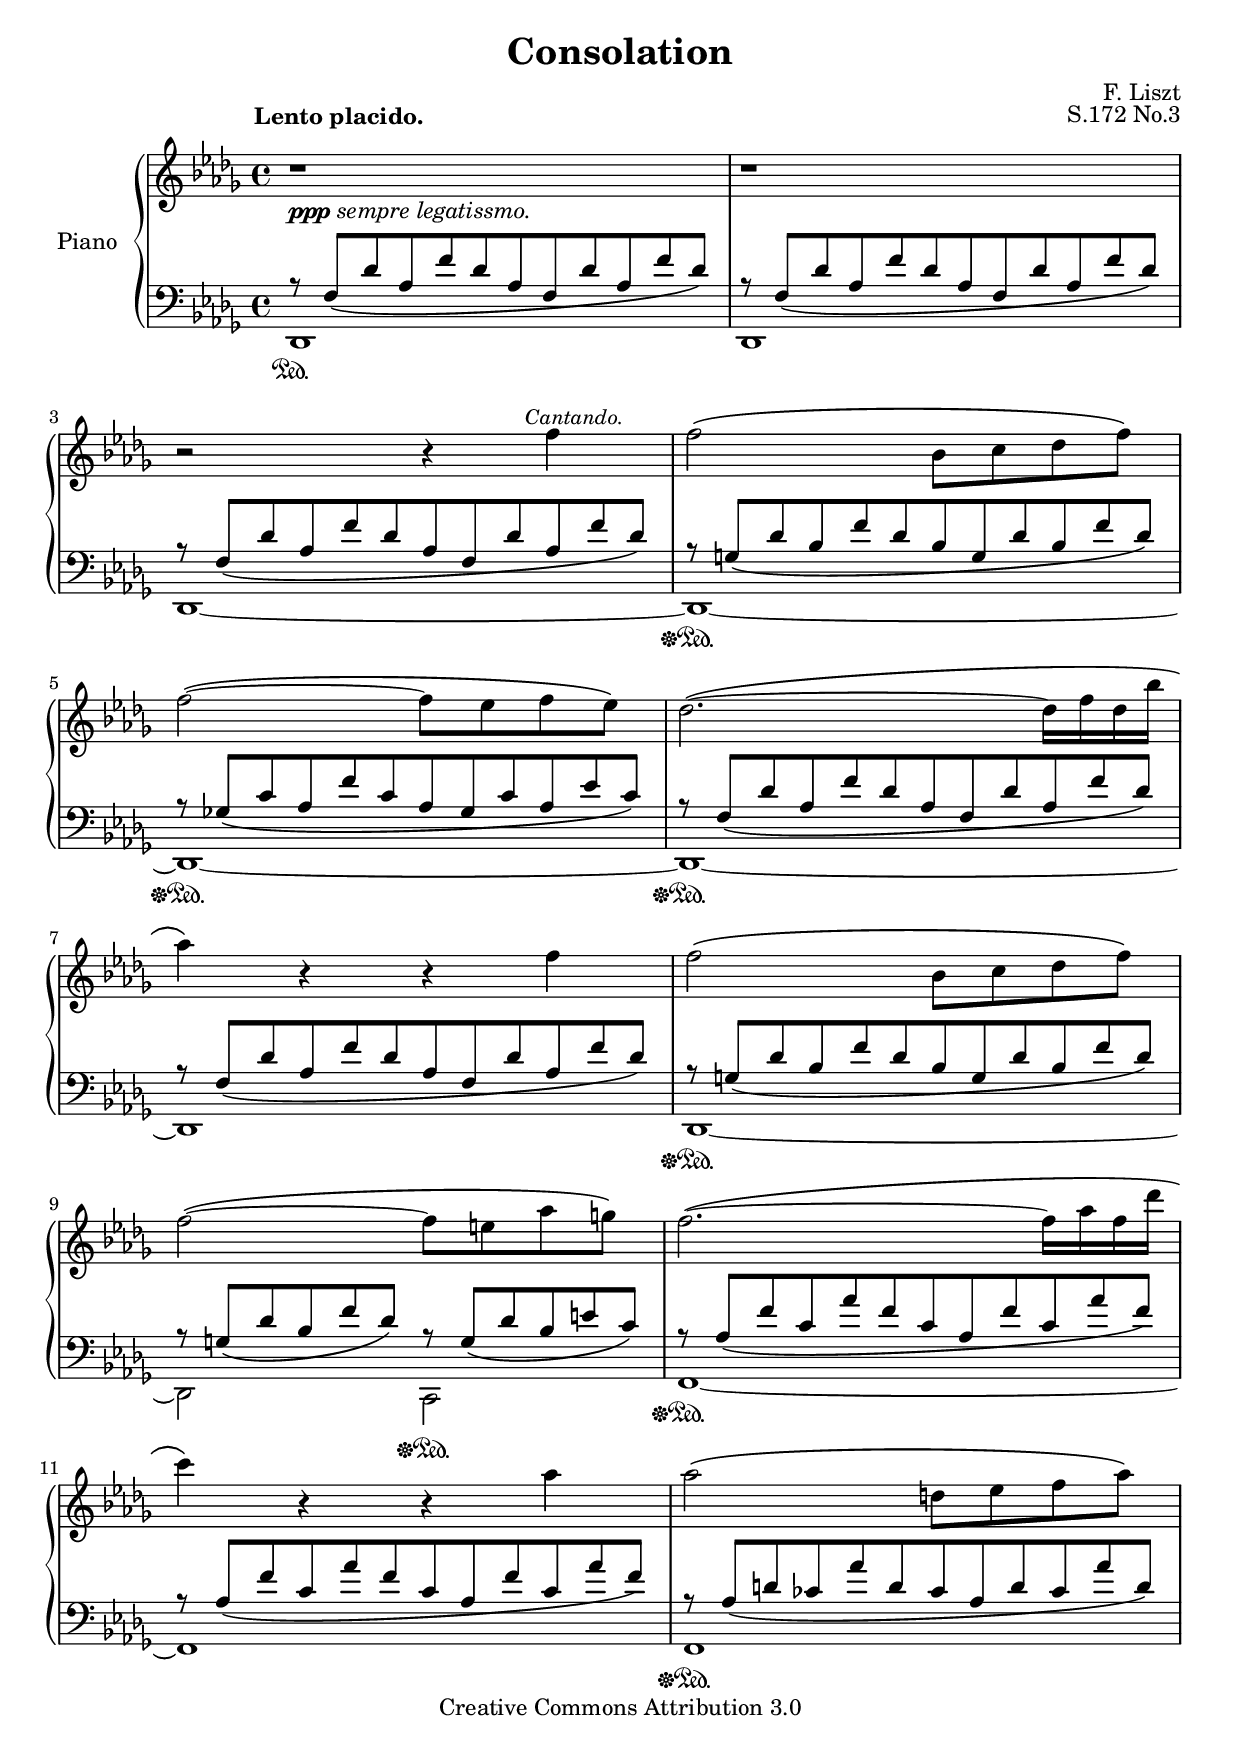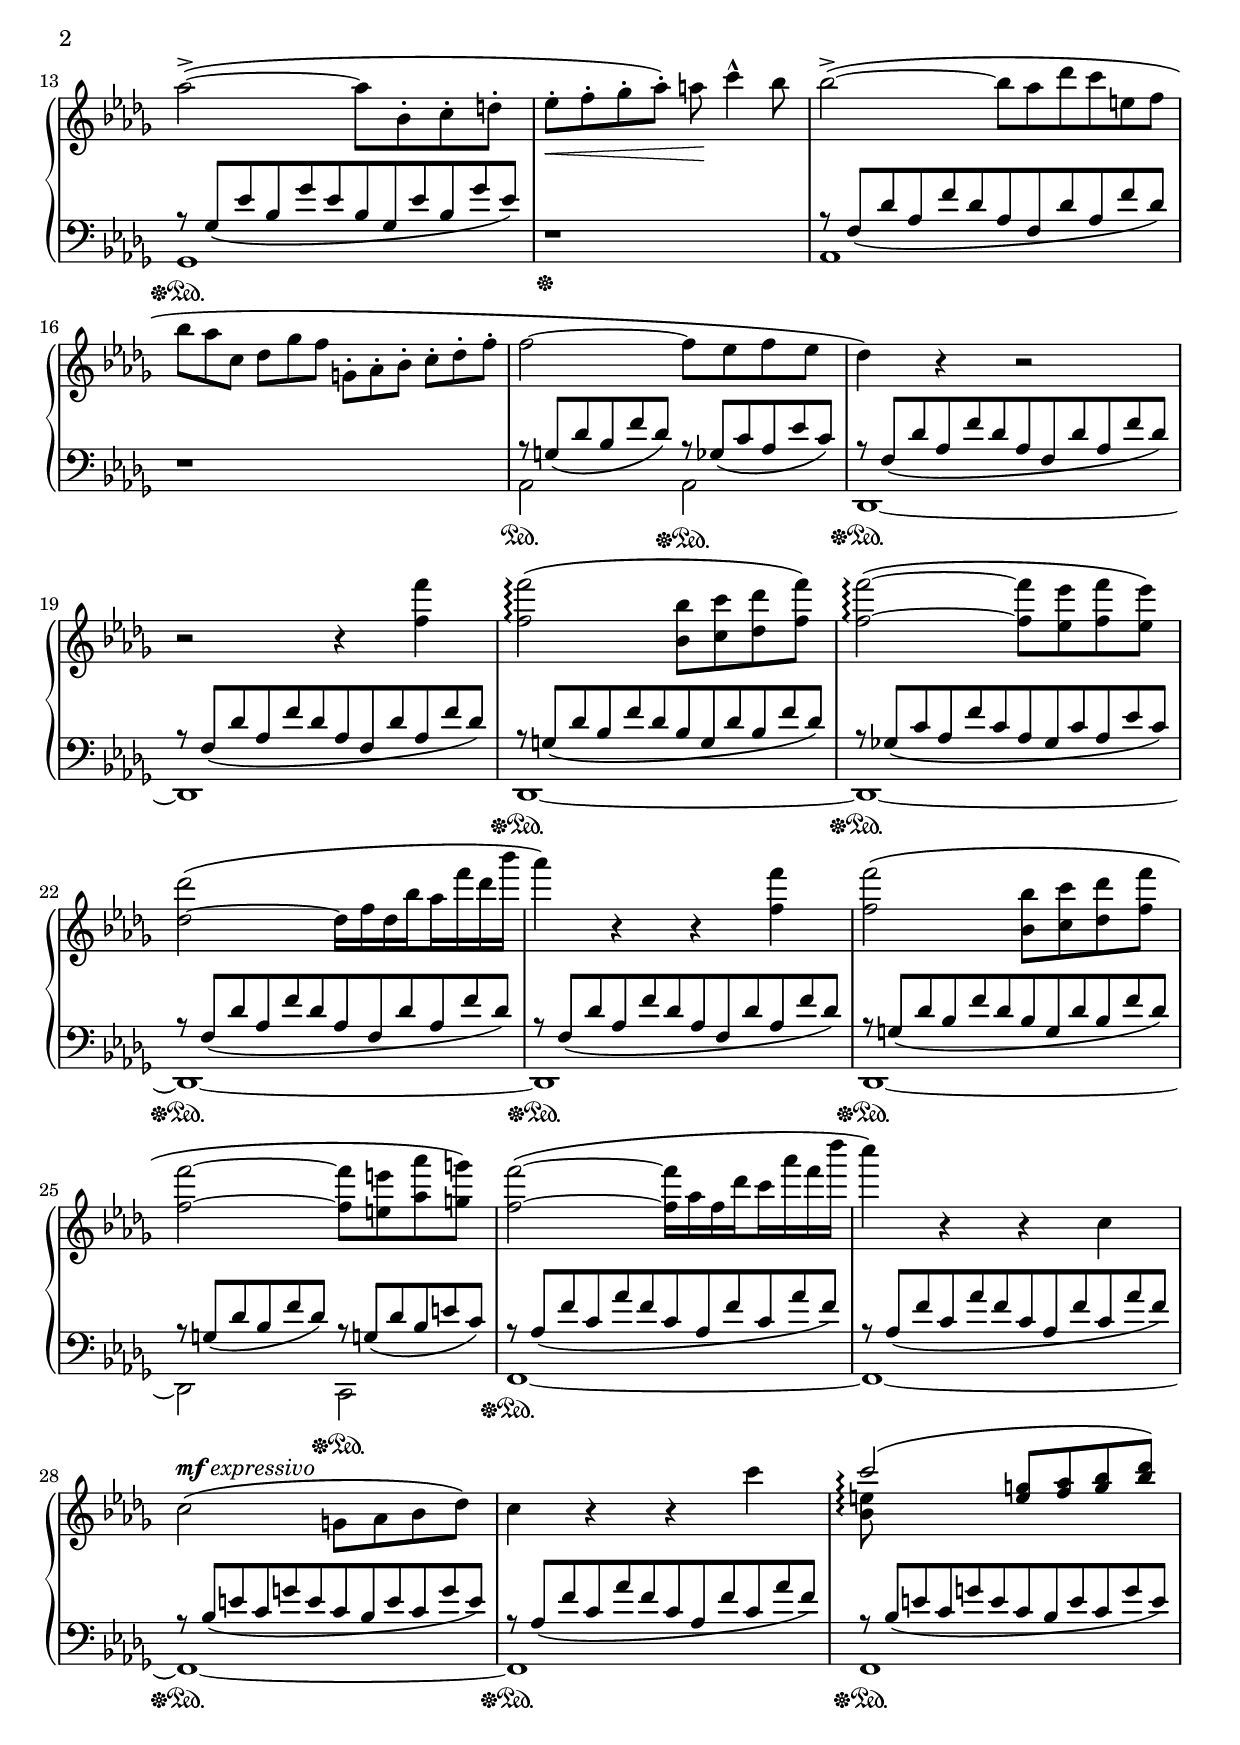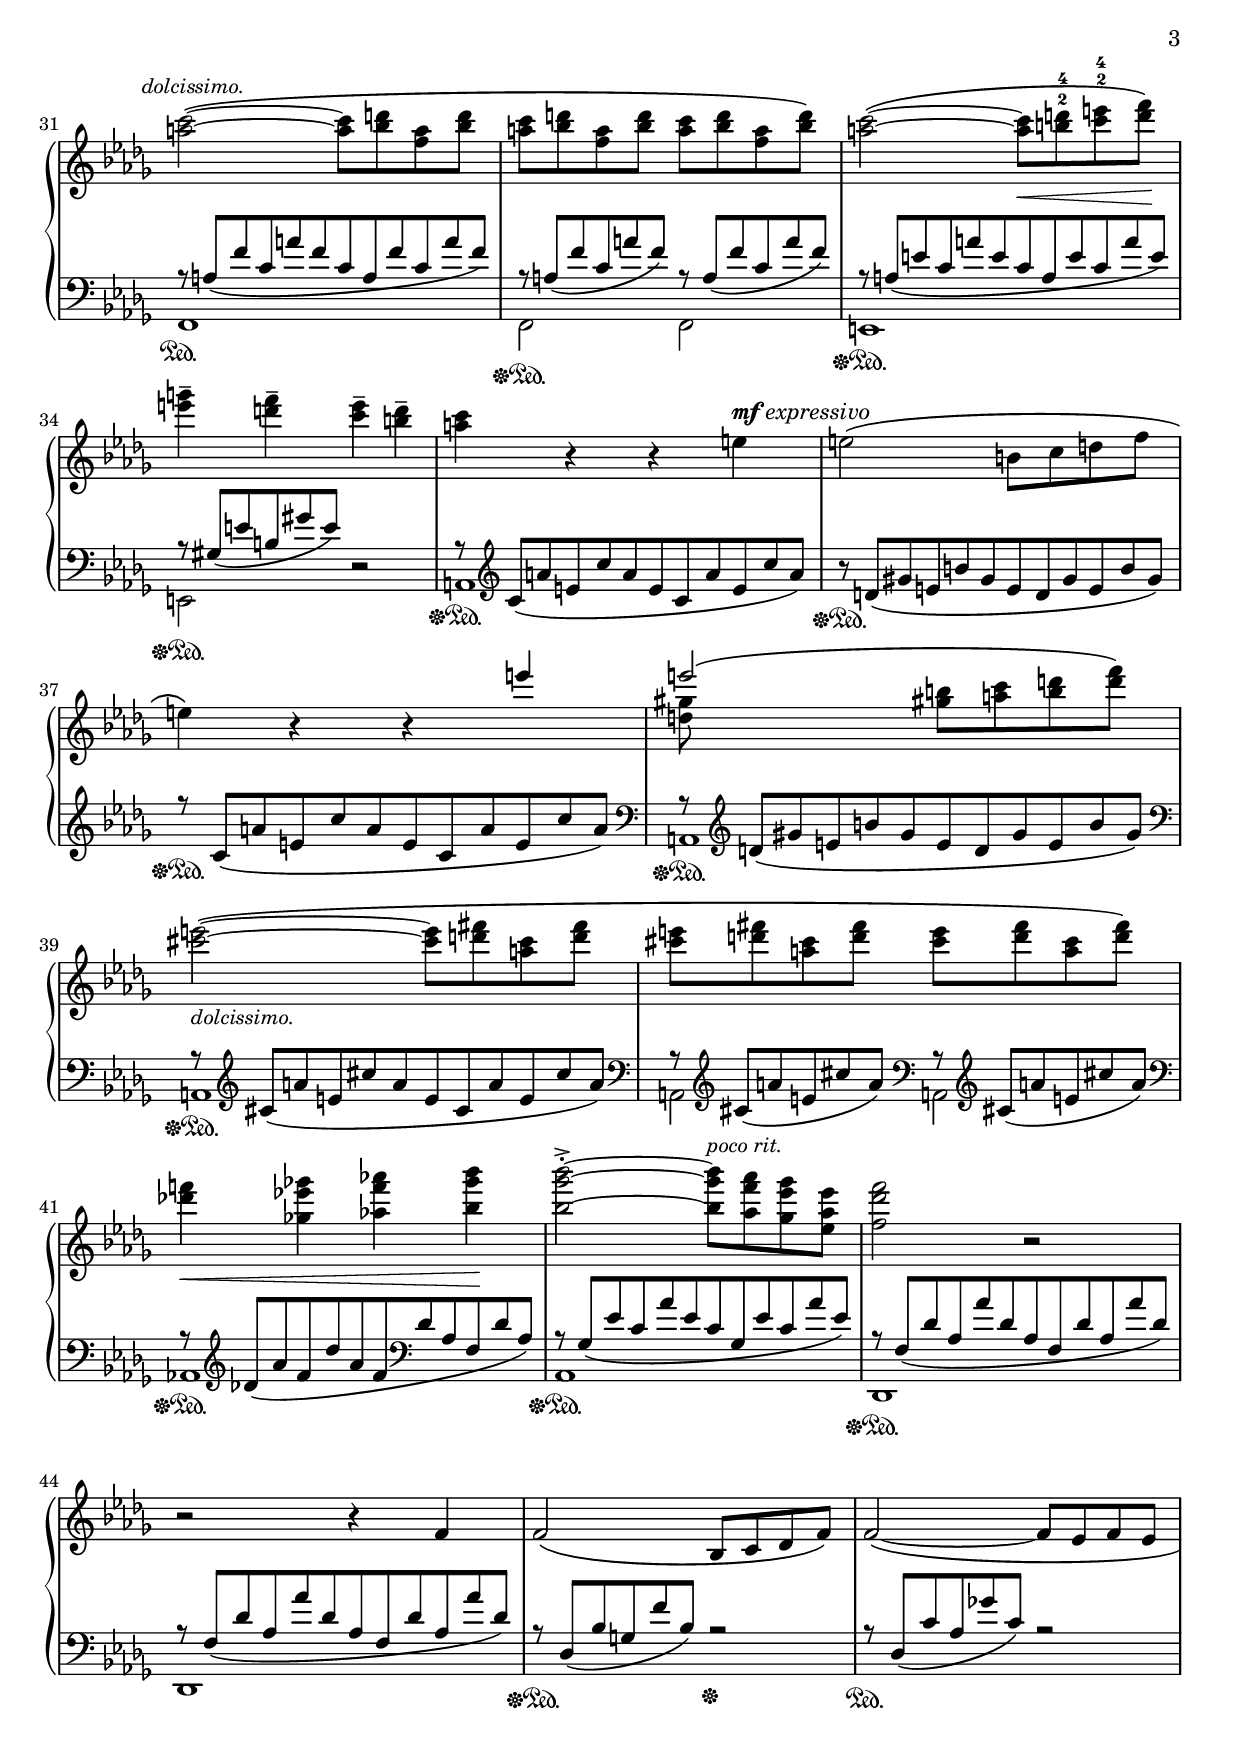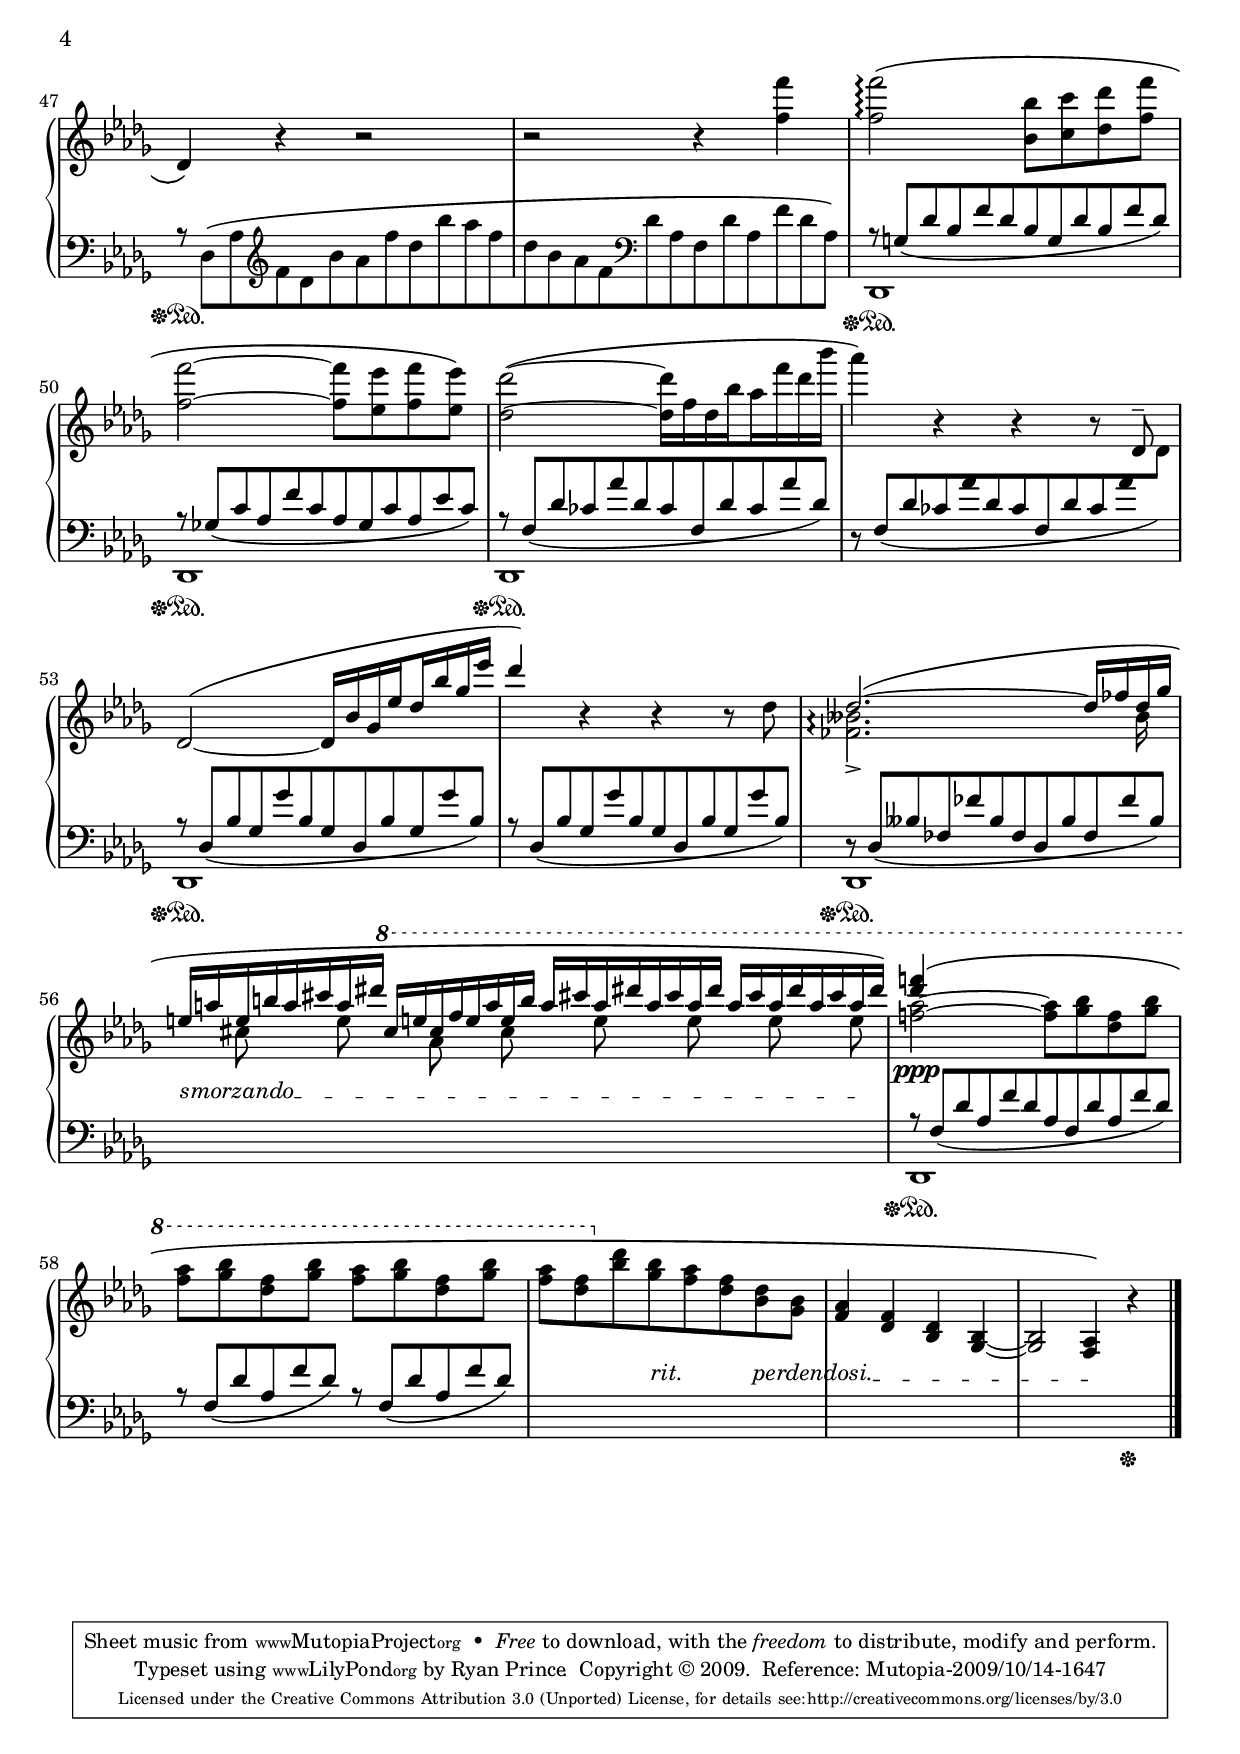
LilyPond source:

\version "2.12.2"

\header {

  title = "Consolation"
  composer = "F. Liszt"
  opus = "S.172 No.3"

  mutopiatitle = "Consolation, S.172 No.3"
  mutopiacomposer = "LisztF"
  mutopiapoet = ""
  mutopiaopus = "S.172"
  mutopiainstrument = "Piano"
  date = ""
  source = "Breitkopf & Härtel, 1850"
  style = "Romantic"
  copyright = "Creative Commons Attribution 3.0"
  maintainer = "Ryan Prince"
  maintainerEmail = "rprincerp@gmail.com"
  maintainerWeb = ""
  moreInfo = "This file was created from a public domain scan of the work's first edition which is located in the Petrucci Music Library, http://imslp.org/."

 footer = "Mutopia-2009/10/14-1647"
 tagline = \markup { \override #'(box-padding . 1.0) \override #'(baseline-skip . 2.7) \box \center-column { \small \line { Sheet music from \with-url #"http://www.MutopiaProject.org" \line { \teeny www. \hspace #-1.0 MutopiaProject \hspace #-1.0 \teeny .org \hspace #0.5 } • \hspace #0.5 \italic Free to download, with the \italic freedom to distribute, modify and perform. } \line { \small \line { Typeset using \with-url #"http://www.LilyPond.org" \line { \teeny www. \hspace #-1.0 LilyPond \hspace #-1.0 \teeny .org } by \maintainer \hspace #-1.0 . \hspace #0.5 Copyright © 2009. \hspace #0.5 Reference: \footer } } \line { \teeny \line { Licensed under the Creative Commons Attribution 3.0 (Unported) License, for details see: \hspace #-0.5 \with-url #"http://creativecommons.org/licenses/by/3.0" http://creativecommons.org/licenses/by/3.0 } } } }
}

\score {

\new PianoStaff <<

  \set PianoStaff.instrumentName = "Piano"
  \set PianoStaff.connectArpeggios = ##t
  \new Staff = "up" \relative c'' << { \time 4/4 \key des \major \clef treble \set subdivideBeams = ##t \set beatLength = #(ly:make-moment 1 4)

    \stemDown b1\rest _\markup { \small \dynamic ppp \italic "sempre legatissmo." }		| % 1
    b1\rest											| % 2
    b2\rest b4\rest \once \override TextScript #'extra-offset = #'(-2.0 . 0.0)f'
		^\markup { \small \italic "Cantando." }						| % 3
    f2\( bes,8 c des f\)									| % 4
    f2~\( f8 es f es\)										| % 5
    des2.~\( des16 f des bes'									| % 6
    aes4\) b,\rest b\rest f'									| % 7
    f2\( bes,8 c des f\)									| % 8
    f2~\( f8 e aes g\)										| % 9
    f2.~\( f16 aes f des'									| % 10
    c4\) b,\rest b\rest aes'									| % 11
    aes2\( d,8 es f aes\)									| % 12
    aes2~\(^> aes8 bes,-. c-. d-.								| % 13
    es-._\< f-. ges-. aes-.\) a\! c4^^ bes8							| % 14
    bes2~\(^> bes8*4/6[ aes des c e, f]								| % 15
    bes8*2/3[ aes c,] des[ ges f] g,-.[ aes-. bes-.] c-.[ des-. f-.]				| % 16
    f2~ f8 es f es										| % 17
    des4\) b\rest b2\rest									| % 18
    b\rest b4\rest <f' f'>									| % 19
    <f f'>2\arpeggio\( <bes, bes'>8 <c c'> <des des'> <f f'>\)					| % 20
    <f~ f'~>2\arpeggio\( <f f'>8 <es es'> <f f'> <es es'>\)					| % 21
    <des~ des'>2\( des16[ f des bes' aes f' des bes']						| % 22
    aes4\) b,,\rest b\rest <f' f'>								| % 23
    <f f'>2\( <bes, bes'>8 <c c'> <des des'> <f f'>						| % 24
    <f~ f'~>2 <f f'>8 <e e'> <aes aes'> <g g'>\)						| % 25
    <f~ f'~>2\( <f f'>16[ aes f des' c aes' f des']						| % 26
    c4\) b,,\rest b\rest c									| % 27
    c2\( g8[ aes bes des]\)									| % 28
    c4 b\rest b\rest c'										| % 29
    \stemUp c2\arpeggio\( <e, g>8[ <f aes> <g bes> <bes des>]\)					| % 30
    \stemDown <a~ c~>2\( <a c>8 <bes d> <f a> <bes d>						| % 31
    <a c> <bes d> <f a> <bes d> <a c> <bes d> <f a> <bes d>\)					| % 32
    <a~ c~>2\( <a c>8_\< <b^2 d^4> <c^2 e^4> <d f>\!\)						| % 33
    <e g>4-- <d f>-- <c e>-- <b d>--								| % 34
    <a c> b,\rest b\rest e									| % 35
    e2\( b8 c d f										| % 36
    e4\) b\rest b\rest \stemUp e'								| % 37
    e2\( \stemDown <gis,! b>8 <a c> <b d> <d f>\)						| % 38
    <cis~ e~>2\( <cis e>8 <d fis> <a cis> <d fis>						| % 39
    <cis e> <d fis> <a cis> <d fis> <cis e> <d fis> <a cis> <d fis>\)				| % 40
    <des! f!>4_\< <ges,! es'! ges!> <aes! f' aes!> <bes ges' bes>\!				| % 41
    <bes~ ges'~ bes~>2-.-> <bes ges' bes>8 ^\markup { \small \italic "poco rit." } <aes f' aes>
		<ges es' ges> <es aes es'>							| % 42
    <f des' f>2 b,\rest										| % 43
    \stemUp b\rest b4\rest f									| % 44
    f2_\( bes,8 c des f\)									| % 45
    f2_~_\( f8 es f es										| % 46
    des4\) b'4\rest b2\rest									| % 47
    \stemDown b2\rest b4\rest <f' f'>4								| % 48
    <f f'>2\(\arpeggio <bes, bes'>8 <c c'> <des des'> <f f'>					| % 49
    <f~ f'~>2 <f f'>8 <es es'> <f f'> <es es'>\)						| % 50
    <des~ des'~>2\( <des des'>16[ f des bes' aes f' des bes']					| % 51
    aes4\) b,,\rest b\rest b8\rest \stemUp des,^-						| % 52
    des2_~^\( des16[ bes' ges es' des bes' ges es']						| % 53
    des4\) b,\rest b\rest b8\rest \stemDown des8						| % 54
    \stemUp des2.^~^\( des16 fes des ges							| % 55
    e16*1/2 a e b' a cis a dis \ottava #1 \set Staff.ottavation = #"8" cis e cis f e aes e bes'
		aes cis aes dis aes cis aes dis aes cis aes dis aes cis aes dis\)		| % 56
    <des f!>4\( s2.										| % 57
    \stemDown <f, aes>8 <ges bes> <des f> <ges bes> <f aes> <ges bes> <des f> <ges bes>		| % 58
    <f aes>[ <des f> \ottava #0 <bes des> <ges bes> <f aes> <des f> <bes des> <ges bes>]	| % 59
    \stemUp <f aes>4 <des f> <bes des> <ges_~ bes_~>						| % 60
    <ges bes>2 <f aes>4\) b'\rest							  \bar "|." % 61

  } \\ \relative c'' {

    \once \override TextScript #'extra-offset = #'(-3.5 . 2.0) s1 ^\markup
		{ \bold "Lento placido." } 							| % 1
    s												| % 2
    s												| % 3
    s												| % 4
    s												| % 5
    s												| % 6
    s												| % 7
    s												| % 8
    s												| % 9
    s												| % 10
    s												| % 11
    s												| % 12	
    s												| % 13
    s												| % 14
    s												| % 15
    s												| % 16
    s												| % 17
    s												| % 18
    s												| % 19
    s												| % 20
    s												| % 21
    s												| % 22
    s												| % 23
    s												| % 24
    s												| % 25
    s												| % 26
    s												| % 27
    s ^\markup { \small \dynamic mf \italic "expressivo" }					| % 28
    s1												| % 29
    <bes e>8\arpeggio s8 s2.									| % 30
    \once \override TextScript #'extra-offset = #'(-3.5 . 0.0)
		s1 ^\markup { \small \italic "dolcissimo." }					| % 31
    s												| % 32
    s												| % 33
    s												| % 34
    s2. s4 ^\markup { \small \dynamic mf \italic "expressivo" }					| % 35
    s1												| % 36
    s												| % 37
    <d gis>8 s8 s2.										| % 38
    s1 _\markup { \small \italic "dolcissimo." }						| % 39
    s												| % 40
    s												| % 41
    s												| % 42
    s												| % 43
    s												| % 44
    s												| % 45
    s												| % 46
    s												| % 47
    s												| % 48
    s												| % 49
    s												| % 50
    s												| % 51
    s												| % 52
    s												| % 53
    s												| % 54
    <fes, beses>2.\arpeggio _> s8 beses16 s16							| % 55
    \override TextSpanner #'bound-details #'left #'text = \markup { \italic "smorzando" }
		\textSpannerDown s8*1/2\startTextSpan cis s e s a s cis s e s e s e
		s e\stopTextSpan								| % 56
    <f!^~ aes^~>2_\ppp <f aes>8 <ges bes> <des f> <ges bes>					| % 57
    s1												| % 58
    \override TextSpanner #'bound-details #'left #'text = \markup
		{ \italic "rit.           perdendosi." }
    s8 s s s\startTextSpan s2									| % 59
    s1												| % 60
    s2 s2\stopTextSpan										| % 61

  } >>

  \new Staff = "down" \relative c << { \time 4/4 \key des \major \clef bass

    r8*8/12 f[_\( des' aes f' des aes f des' aes f' des]\)					| % 1
    r f,[_\( des' aes f' des aes f des' aes f' des]\)						| % 2
    r f,[_\( des' aes f' des aes f des' aes f' des]\)						| % 3
    r g,[_\( des' bes f' des bes g des' bes f' des]\)						| % 4
    r ges,![_\( c aes f' c aes ges c aes es' c]\)						| % 5
    r f,[_\( des' aes f' des aes f des' aes f' des]\)						| % 6
    r f,[_\( des' aes f' des aes f des' aes f' des]\)						| % 7
    r g,[_\( des' bes f' des bes g des' bes f' des]\)						| % 8
    r g,[_\( des' bes f' des]\) r g,[_\( des' bes e c]\)					| % 9
    r aes[_\( f' c aes' f c aes f' c aes' f]\)							| % 10
    r aes,[_\( f' c aes' f c aes f' c aes' f]\)							| % 11
    r aes,[_\( d ces aes' d, ces aes d ces aes' d,]\)						| % 12
    r ges,[_\( es' bes ges' es bes ges es' bes ges' es]\)					| % 13
    d,1\rest											| % 14
    r8*8/12 f[_\( des' aes f' des aes f des' aes f' des]\)					| % 15
    d,1\rest											| % 16
    r8*8/12 g[_\( des' bes f' des]\) r ges,[_\( c aes es' c]\)					| % 17
    r f,[_\( des' aes f' des aes f des' aes f' des]\)						| % 18
    r f,[_\( des' aes f' des aes f des' aes f' des]\)						| % 19
    r g,[_\( des' bes f' des bes g des' bes f' des]\)						| % 20
    r ges,![_\( c aes f' c aes ges c aes es' c]\)						| % 21
    r f,[_\( des' aes f' des aes f des' aes f' des]\)						| % 22
    r f,[_\( des' aes f' des aes f des' aes f' des]\)						| % 23
    r g,[_\( des' bes f' des bes g des' bes f' des]\)						| % 24
    r g,[_\( des' bes f' des]\) r g,![_\( des' bes e c]\)					| % 25
    r aes[_\( f' c aes' f c aes f' c aes' f]\)							| % 26
    r aes,[_\( f' c aes' f c aes f' c aes' f]\)							| % 27
    r bes,[_\( e c g' e c bes e c g' e]\)							| % 28
    r aes,[_\( f' c aes' f c aes f' c aes' f]\)							| % 29
    r bes,[_\( e c g' e c bes e c g' e]\)							| % 30
    r a,[_\( f' c a' f c a f' c a' f]\)								| % 31
    r a,[_\( f' c a' f]\) r a,[_\( f' c a' f]\)							| % 32
    r a,[_\( e' c a' e c a e' c a' e]\)								| % 33
    r gis,[_\( e' b gis' e]\) d,2\rest								| % 34
    r8*8/12 \clef treble c'[_\( a' e c' a e c a' e c' a]\)					| % 35
    b\rest d,[_\( gis e b' gis e d gis e b' gis]\)						| % 36
    r c,[_\( a' e c' a e c a' e c' a]\) \clef bass						| % 37
    r \clef treble d,[_\( gis e b' gis e d gis e b' gis]\) \clef bass				| % 38
    r \clef treble cis,[_\( a' e cis' a e cis a' e cis' a]\) \clef bass				| % 39
    r \clef treble cis,[_\( a' e cis' a]\) \clef bass r \clef treble cis,[_\(
		a' e cis' a]\) \clef bass							| % 40
    r \clef treble des,![_\( aes' f des' aes f \clef bass des aes f des' aes]\)			| % 41
    r ges[_\( es' c aes' es c ges es' c aes' es]\)						| % 42
    r f,[_\( des' aes aes' des, aes f des' aes aes' des,]\)					| % 43
    r f,[_\( des' aes aes' des, aes f des' aes aes' des,]\)					| % 44
    r des,[_\( bes' g f' bes,]\) r2								| % 45
    r8*8/12 des,[_\( c' aes ges'! c,]\) r2							| % 46
    \stemDown r8*8/12 des,[^\( aes' \clef treble f' des bes' aes f' des bes' aes f		| % 47
    des bes aes f \clef bass des aes f des' aes f' des aes]\)					| % 48
    \stemUp r g[_\( des' bes f' des bes g des' bes f' des]\)					| % 49
    r ges,![_\( c aes f' c aes ges c aes es' c]\)						| % 50
    r f,[_\( des' ces aes' des, ces f, des' ces aes' des,]\)					| % 51
    d,\rest f[_\( des' ces aes' des, ces f, des' ces aes' \change Staff="up"
		\stemDown des,]\)								| % 52
    \change Staff="down" \stemUp r des,[_\( bes' ges ges' bes, ges des bes' ges ges'
		bes,]\)										| % 53
    \change Staff="down" \stemUp r des,[_\( bes' ges ges' bes, ges des bes' ges ges'
		bes,]\)										| % 54
    d,\rest des[_\( beses' fes fes' beses, fes des beses' fes fes' beses,]\)			| % 55
    s1												| % 56
    r8*8/12 f[_\( des' aes f' des aes f des' aes f' des]\)					| % 57
    r f,[_\( des' aes f' des]\) r f,[_\( des' aes f' des]\)					| % 58
    s1												| % 59
    s												| % 60
    s												| % 61

  } \\ \relative c, {

    \stemDown des1 \sustainOn									| % 1
    des												| % 2
    des~											| % 3
    des~ \sustainOff \sustainOn									| % 4
    des~ \sustainOff \sustainOn									| % 5
    des~ \sustainOff \sustainOn									| % 6
    des												| % 7
    des~ \sustainOff \sustainOn									| % 8
    des2 c \sustainOff \sustainOn								| % 9
    f1~ \sustainOff \sustainOn									| % 10
    f												| % 11
    f \sustainOff \sustainOn									| % 12
    ges \sustainOff \sustainOn									| % 13
    s \sustainOff										| % 14
    aes												| % 15
    s												| % 16
    aes2 \sustainOn aes \sustainOff \sustainOn							| % 17
    des,1~ \sustainOff \sustainOn								| % 18
    des												| % 19
    des~ \sustainOff \sustainOn									| % 20
    des~ \sustainOff \sustainOn									| % 21
    des~ \sustainOff \sustainOn									| % 22
    des \sustainOff \sustainOn									| % 23
    des~ \sustainOff \sustainOn									| % 24
    des2 c2 \sustainOff \sustainOn								| % 25
    f1~ \sustainOff \sustainOn									| % 26
    f~												| % 27
    f~ \sustainOff \sustainOn									| % 28
    f \sustainOff \sustainOn									| % 29
    f \sustainOff \sustainOn									| % 30
    f \sustainOn										| % 31
    f2 \sustainOff \sustainOn f									| % 32
    e1 \sustainOff \sustainOn									| % 33
    e2 \sustainOff \sustainOn s									| % 34
    a1*1/8 \sustainOff \sustainOn s8 s2.							| % 35
    s1 \sustainOff \sustainOn									| % 36
    s \sustainOff \sustainOn									| % 37
    a1*1/8 \sustainOff \sustainOn s8 s2.							| % 38
    a1*1/8 \sustainOff \sustainOn s8 s2.							| % 39
    a2*1/4 s4. a!2*1/4 s4.									| % 40
    aes!1*1/8 \sustainOff \sustainOn s8 s2.							| % 41
    aes1 \sustainOff \sustainOn									| % 42
    des, \sustainOff \sustainOn									| % 43
    des												| % 44
    s2 \sustainOff \sustainOn s2 \sustainOff							| % 45
    s1 \sustainOn										| % 46
    s \sustainOff \sustainOn									| % 47
    s												| % 48
    des \sustainOff \sustainOn									| % 49
    des \sustainOff \sustainOn									| % 50
    des \sustainOff \sustainOn									| % 51
    s												| % 52
    des \sustainOff \sustainOn									| % 53
    s												| % 54
    des \sustainOff \sustainOn									| % 55
    s												| % 56
    des \sustainOff \sustainOn									| % 57
    s												| % 58
    s												| % 59
    s												| % 60
    s4 s s s \sustainOff									| % 61

  } >>

>>

\layout {
  \context {
    \Score
    \override SpacingSpanner #'base-shortest-duration = #(ly:make-moment 1 20)
  }
}
\midi { }

}
